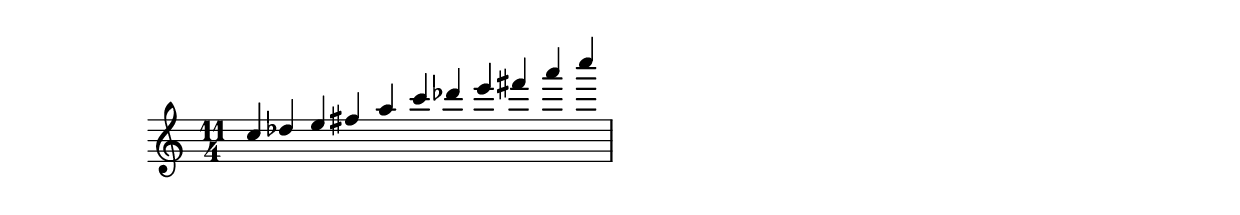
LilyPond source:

\version "2.18.2" \score { \new Staff << \new Voice { \set midiInstrument = #"piano" \voiceOne
 \key c \major \time 11/4
\override Voice.TextScript.font-size = #-4
 { c'' des'' e'' fis'' a'' c''' des''' e''' fis''' a''' c''''  } 
 } >> \layout { } \midi { \context { \Staff \remove "Staff_performer" }
\context { \Voice \consists "Staff_performer" } \tempo 2 = 60 } }
\paper{oddHeaderMarkup = ##f oddFooterMarkup = ##f}
